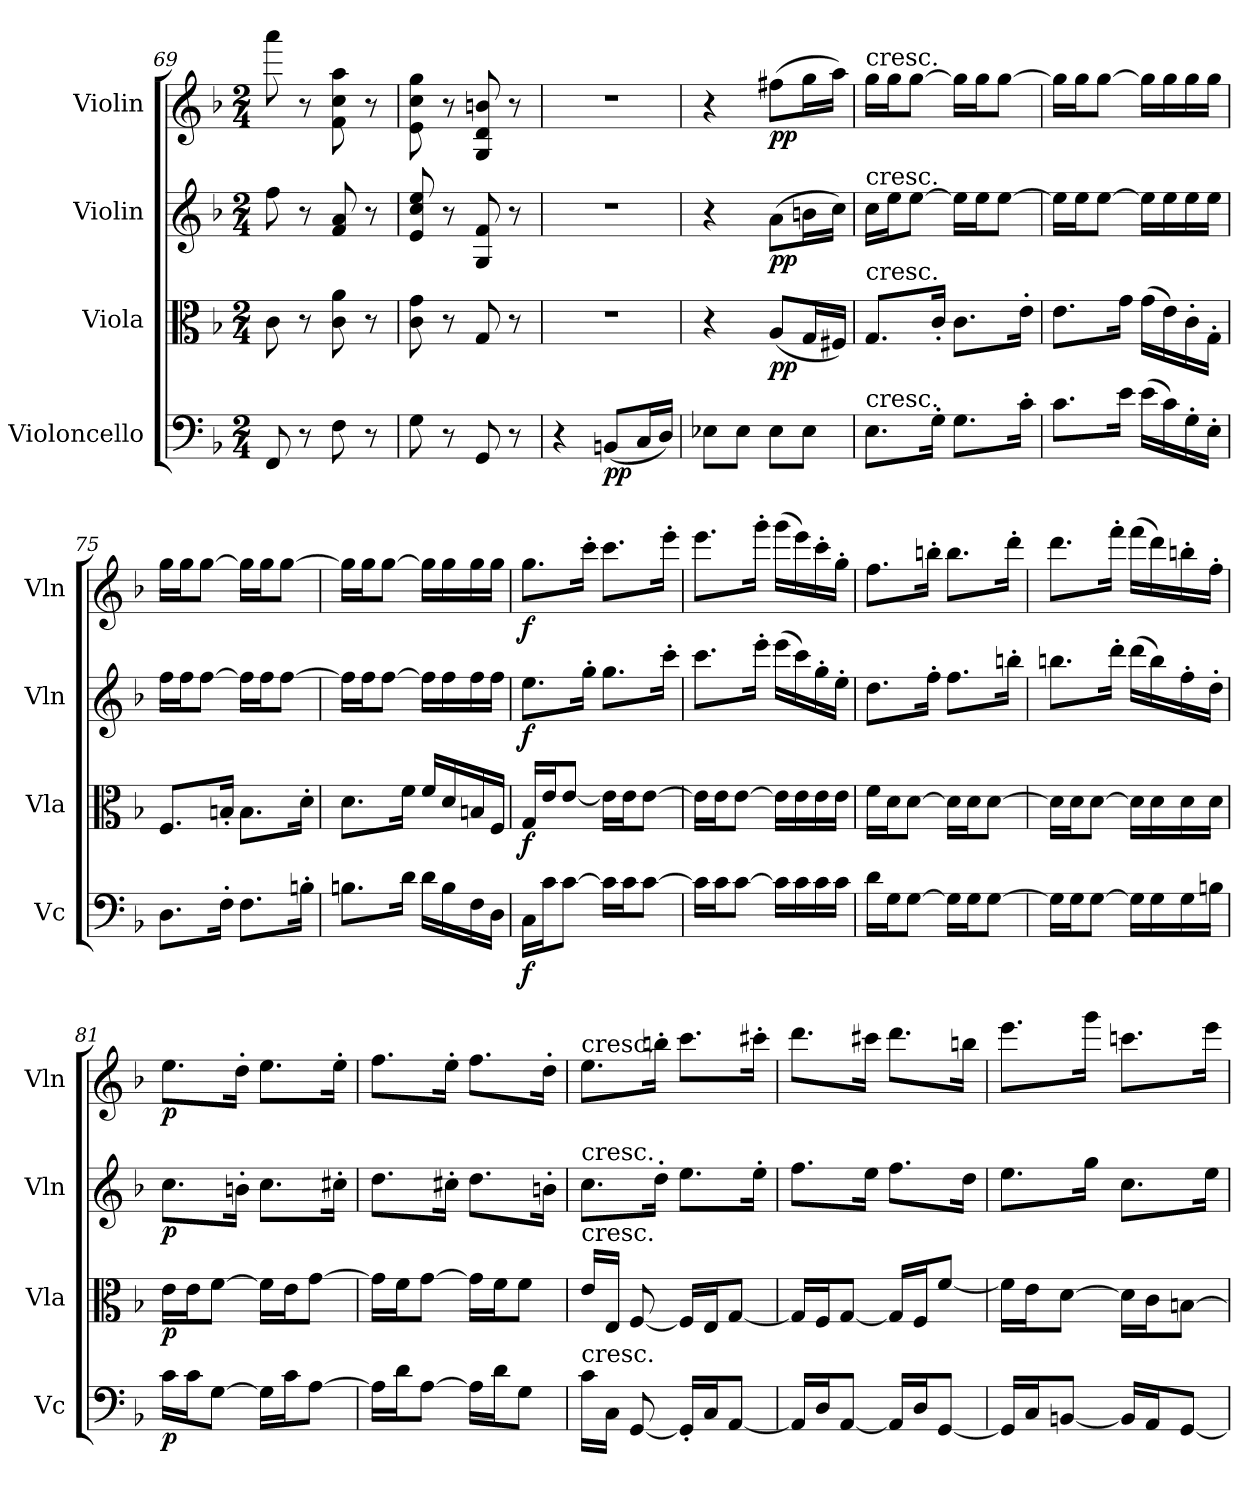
**kern	**dynam	**kern	**dynam	**kern	**dynam	**kern	**dynam
*part4	*part4	*part3	*part3	*part2	*part2	*part1	*part1
*staff4	*staff4	*staff3	*staff3	*staff2	*staff2	*staff1	*staff1
*I"Violoncello	*	*I"Viola	*	*I"Violin	*	*I"Violin	*
*I'Vc	*	*I'Vla	*	*I'Vln	*	*I'Vln	*
*clefF4	*	*clefC3	*	*clefG2	*	*clefG2	*
*k[b-]	*	*k[b-]	*	*k[b-]	*	*k[b-]	*
*M2/4	*	*M2/4	*	*M2/4	*	*M2/4	*
=69	=69	=69	=69	=69	=69	=69	=69
8FF/	.	8c\	.	8ff\	.	8aaa\	.
8r	.	8r	.	8r	.	8r	.
8F\	.	8c\ 8a\	.	8f/ 8a/	.	8f\ 8cc\ 8aa\	.
8r	.	8r	.	8r	.	8r	.
=70	=70	=70	=70	=70	=70	=70	=70
8G\	.	8c\ 8g\	.	8e/ 8cc/ 8ee/	.	8e\ 8cc\ 8gg\	.
8r	.	8r	.	8r	.	8r	.
8GG/	.	8G/	.	8G/ 8f/	.	8G/ 8d/ 8bn/	.
8r	.	8r	.	8r	.	8r	.
=71	=71	=71	=71	=71	=71	=71	=71
4r	.	2r	.	2r	.	2r	.
(8BBn/L	pp	.	.	.	.	.	.
16C/L	.	.	.	.	.	.	.
16D/JJ)	.	.	.	.	.	.	.
=72	=72	=72	=72	=72	=72	=72	=72
8E-X\L	.	4r	.	4r	.	4r	.
8E-\J	.	.	.	.	.	.	.
8E-\L	.	(8A/L	pp	(8a\L	pp	(8ff#X\L	pp
8E-\J	.	16G/L	.	16bn\L	.	16gg\L	.
.	.	16F#X/JJ)	.	16cc\JJ)	.	16aa\JJ)	.
=73	=73	=73	=73	=73	=73	=73	=73
!	!	!	!	!	!	!LO:TX:t=cresc.	!
!	!	!	!	!LO:TX:t=cresc.	!	!	!
!	!	!LO:TX:t=cresc.	!	!	!	!	!
!LO:TX:t=cresc.	!	!	!	!	!	!	!
8.E\L	.	8.G/L	.	16cc\LL	.	16gg\LL	.
.	.	.	.	16ee\J	.	16gg\J	.
.	.	.	.	[8ee\J	.	[8gg\J	.
16G'\Jk	.	16c'/Jk	.	.	.	.	.
8.G\L	.	8.c\L	.	16ee\LL]	.	16gg\LL]	.
.	.	.	.	16ee\J	.	16gg\J	.
.	.	.	.	[8ee\J	.	[8gg\J	.
16c'\Jk	.	16e'\Jk	.	.	.	.	.
=74	=74	=74	=74	=74	=74	=74	=74
8.c\L	.	8.e\L	.	16ee\LL]	.	16gg\LL]	.
.	.	.	.	16ee\J	.	16gg\J	.
.	.	.	.	[8ee\J	.	[8gg\J	.
16e\Jk	.	16g\Jk	.	.	.	.	.
(16e\LL	.	(16g\LL	.	16ee\LL]	.	16gg\LL]	.
16c\)	.	16e\)	.	16ee\	.	16gg\	.
16G'\	.	16c'\	.	16ee\	.	16gg\	.
16E'\JJ	.	16G'\JJ	.	16ee\JJ	.	16gg\JJ	.
=75	=75	=75	=75	=75	=75	=75	=75
8.D\L	.	8.F/L	.	16ff\LL	.	16gg\LL	.
.	.	.	.	16ff\J	.	16gg\J	.
.	.	.	.	[8ff\J	.	[8gg\J	.
16F'\Jk	.	16Bn'/Jk	.	.	.	.	.
8.F\L	.	8.B\L	.	16ff\LL]	.	16gg\LL]	.
.	.	.	.	16ff\J	.	16gg\J	.
.	.	.	.	[8ff\J	.	[8gg\J	.
16Bn'\Jk	.	16d'\Jk	.	.	.	.	.
=76	=76	=76	=76	=76	=76	=76	=76
8.Bn\L	.	8.d\L	.	16ff\LL]	.	16gg\LL]	.
.	.	.	.	16ff\J	.	16gg\J	.
.	.	.	.	[8ff\J	.	[8gg\J	.
16d\Jk	.	16f\Jk	.	.	.	.	.
16d\LL	.	16f/LL	.	16ff\LL]	.	16gg\LL]	.
16B\	.	16d/	.	16ff\	.	16gg\	.
16F\	.	16Bn/	.	16ff\	.	16gg\	.
16D\JJ	.	16F/JJ	.	16ff\JJ	.	16gg\JJ	.
=77	=77	=77	=77	=77	=77	=77	=77
16C\LL	f	16G/LL	f	8.ee\L	f	8.gg\L	f
16c\J	.	16e/J	.	.	.	.	.
[8c\J	.	[8e/J	.	.	.	.	.
.	.	.	.	16gg'\Jk	.	16ccc'\Jk	.
16c\LL]	.	16e\LL]	.	8.gg\L	.	8.ccc\L	.
16c\J	.	16e\J	.	.	.	.	.
[8c\J	.	[8e\J	.	.	.	.	.
.	.	.	.	16ccc'\Jk	.	16eee'\Jk	.
=78	=78	=78	=78	=78	=78	=78	=78
16c\LL]	.	16e\LL]	.	8.ccc\L	.	8.eee\L	.
16c\J	.	16e\J	.	.	.	.	.
[8c\J	.	[8e\J	.	.	.	.	.
.	.	.	.	16eee'\Jk	.	16ggg'\Jk	.
16c\LL]	.	16e\LL]	.	(16eee\LL	.	(16ggg\LL	.
16c\	.	16e\	.	16ccc\)	.	16eee\)	.
16c\	.	16e\	.	16gg'\	.	16ccc'\	.
16c\JJ	.	16e\JJ	.	16ee'\JJ	.	16gg'\JJ	.
=79	=79	=79	=79	=79	=79	=79	=79
16d\LL	.	16f\LL	.	8.dd\L	.	8.ff\L	.
16G\J	.	16d\J	.	.	.	.	.
[8G\J	.	[8d\J	.	.	.	.	.
.	.	.	.	16ff'\Jk	.	16bbn'\Jk	.
16G\LL]	.	16d\LL]	.	8.ff\L	.	8.bb\L	.
16G\J	.	16d\J	.	.	.	.	.
[8G\J	.	[8d\J	.	.	.	.	.
.	.	.	.	16bbn'\Jk	.	16ddd'\Jk	.
=80	=80	=80	=80	=80	=80	=80	=80
16G\LL]	.	16d\LL]	.	8.bbn\L	.	8.ddd\L	.
16G\J	.	16d\J	.	.	.	.	.
[8G\J	.	[8d\J	.	.	.	.	.
.	.	.	.	16ddd'\Jk	.	16fff'\Jk	.
16G\LL]	.	16d\LL]	.	(16ddd\LL	.	(16fff\LL	.
16G\	.	16d\	.	16bb\)	.	16ddd\)	.
16G\	.	16d\	.	16ff'\	.	16bbn'\	.
16Bn\JJ	.	16d\JJ	.	16dd'\JJ	.	16ff'\JJ	.
=81	=81	=81	=81	=81	=81	=81	=81
16c\LL	p	16e\LL	p	8.cc\L	p	8.ee\L	p
16c\J	.	16e\J	.	.	.	.	.
[8G\J	.	[8f\J	.	.	.	.	.
.	.	.	.	16bn'\Jk	.	16dd'\Jk	.
16G\LL]	.	16f\LL]	.	8.cc\L	.	8.ee\L	.
16c\J	.	16e\J	.	.	.	.	.
[8A\J	.	[8g\J	.	.	.	.	.
.	.	.	.	16cc#X'\Jk	.	16ee'\Jk	.
=82	=82	=82	=82	=82	=82	=82	=82
16A\LL]	.	16g\LL]	.	8.dd\L	.	8.ff\L	.
16d\J	.	16f\J	.	.	.	.	.
[8A\J	.	[8g\J	.	.	.	.	.
.	.	.	.	16cc#X'\Jk	.	16ee'\Jk	.
16A\LL]	.	16g\LL]	.	8.dd\L	.	8.ff\L	.
16d\J	.	16f\J	.	.	.	.	.
8G\J	.	8f\J	.	.	.	.	.
.	.	.	.	16bn'\Jk	.	16dd'\Jk	.
=83	=83	=83	=83	=83	=83	=83	=83
!	!	!	!	!	!	!LO:TX:t=cresc.	!
!	!	!	!	!LO:TX:t=cresc.	!	!	!
!	!	!LO:TX:t=cresc.	!	!	!	!	!
!LO:TX:t=cresc.	!	!	!	!	!	!	!
16c\LL	.	16e/LL	.	8.cc\L	.	8.ee\L	.
16C\JJ	.	16E/JJ	.	.	.	.	.
[8GG/	.	[8F/	.	.	.	.	.
.	.	.	.	16dd'\Jk	.	16bbn'\Jk	.
16GG'/LL]	.	16F/LL]	.	8.ee\L	.	8.ccc\L	.
16C/J	.	16E/J	.	.	.	.	.
[8AA/J	.	[8G/J	.	.	.	.	.
.	.	.	.	16ee'\Jk	.	16ccc#X'\Jk	.
=84	=84	=84	=84	=84	=84	=84	=84
16AA/LL]	.	16G/LL]	.	8.ff\L	.	8.ddd\L	.
16D/J	.	16F/J	.	.	.	.	.
[8AA/J	.	[8G/J	.	.	.	.	.
.	.	.	.	16ee\Jk	.	16ccc#X\Jk	.
16AA/LL]	.	16G/LL]	.	8.ff\L	.	8.ddd\L	.
16D/J	.	16F/J	.	.	.	.	.
[8GG/J	.	[8f/J	.	.	.	.	.
.	.	.	.	16dd\Jk	.	16bbn\Jk	.
=85	=85	=85	=85	=85	=85	=85	=85
16GG/LL]	.	16f\LL]	.	8.ee\L	.	8.eee\L	.
16C/J	.	16e\J	.	.	.	.	.
[8BBn/J	.	[8d\J	.	.	.	.	.
.	.	.	.	16gg\Jk	.	16ggg\Jk	.
16BB/LL]	.	16d\LL]	.	8.cc\L	.	8.cccn\L	.
16AA/J	.	16c\J	.	.	.	.	.
[8GG/J	.	[8Bn\J	.	.	.	.	.
.	.	.	.	16ee\Jk	.	16eee\Jk	.
=	=	=	=	=	=	=	=
*-	*-	*-	*-	*-	*-	*-	*-
